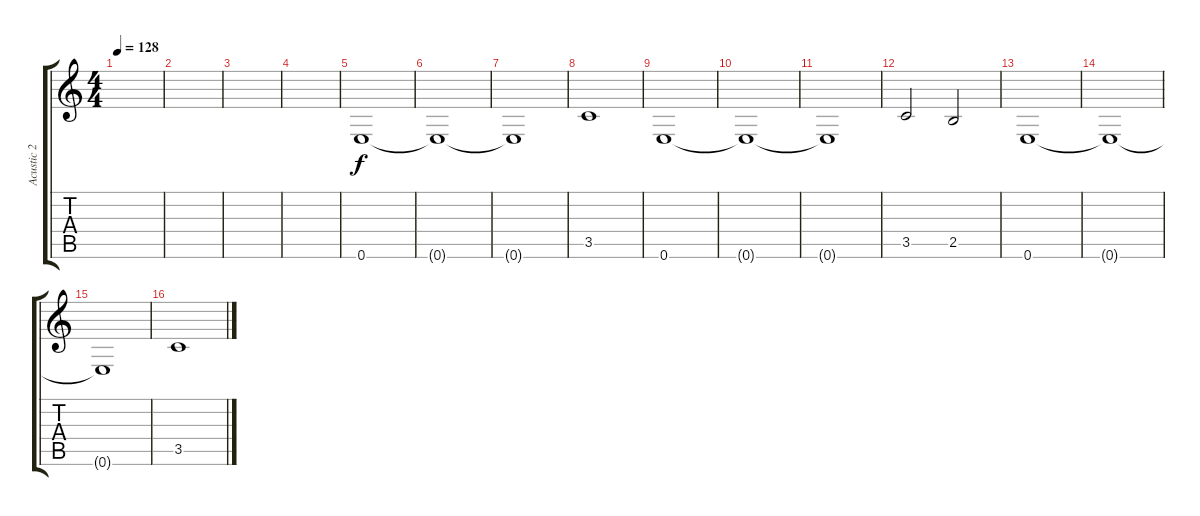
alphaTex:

\track ("Acustic 2 Intro" "Acustic 2 ") {instrument acousticguitarnylon}
\staff {score tabs}
\tuning (E4 B3 G3 D3 A2 E2) {hide}
\ts (4 4)
\tempo 128
\clef g2
\ks c
|
|
|
|
0.6.1 |
0.6{t}.1 |
0.6{t}.1 |
3.5.1 |
0.6.1 |
0.6{t}.1 |
0.6{t}.1 |
3.5.2 2.5.2 |
0.6.1 |
0.6{t}.1 |
0.6{t}.1 |
3.5.1
